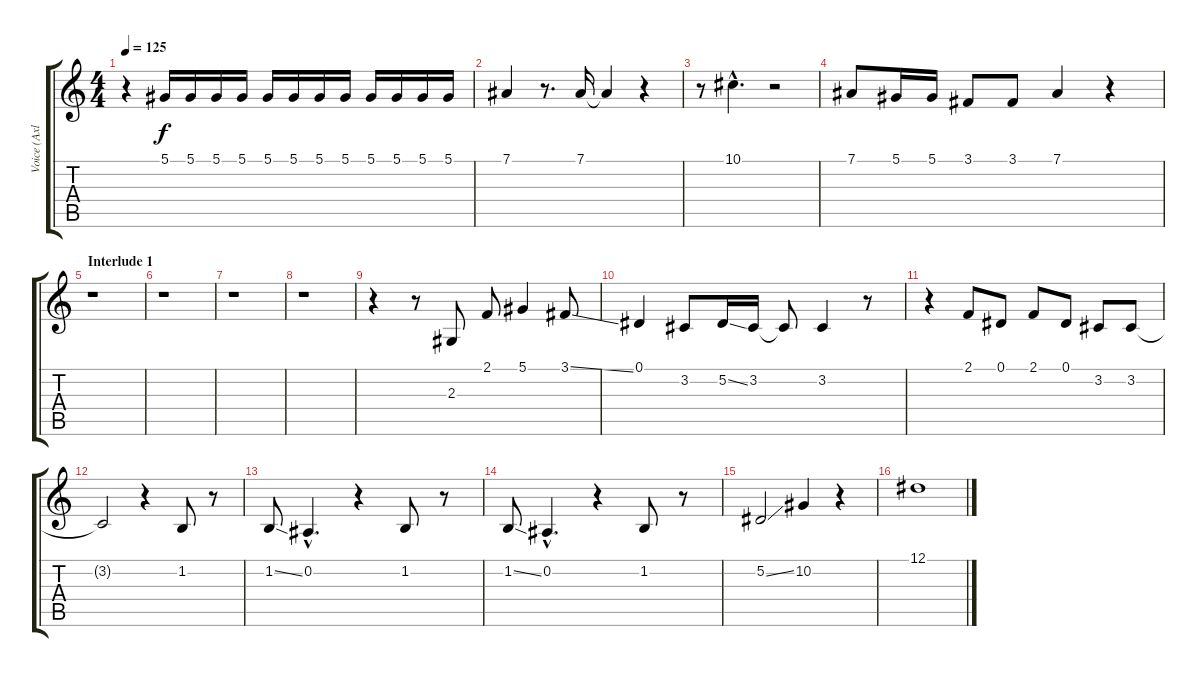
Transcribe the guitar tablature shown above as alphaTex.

\track ("Voice (Axl)" "Voice (Axl") {instrument choiraahs}
\staff {score tabs}
\tuning (Eb4 Bb3 Gb3 Db3 Ab2 Eb2) {hide}
\ts (4 4)
\tempo 125
\clef g2
\ks c
r.4{dy f} 5.1.16 5.1.16 5.1.16 5.1.16 5.1.16 5.1.16 5.1.16 5.1.16 5.1.16 5.1.16 5.1.16 5.1.16 |
7.1.4 r.8{d} 7.1.16 7.1{t}.4 r.4 |
r.8 10.1{hac}.4{d} r.2 |
7.1.8 5.1.16 5.1.16 3.1.8 3.1.8 7.1.4 r.4 |
\section ("" "Interlude 1")
r.1 |
r.1 |
r.1 |
r.1 |
r.4 r.8 2.3.8 2.1.8 5.1.4 3.1{ss}.8 |
0.1.4 3.2.8 5.2{ss}.16 3.2.16 3.2{t}.8 3.2.4 r.8 |
r.4 2.1.8 0.1.8 2.1.8 0.1.8 3.2.8 3.2.8 |
3.2{t}.2 r.4 1.2.8 r.8 |
1.2{ss}.8 0.2{hac}.4{d} r.4 1.2.8 r.8 |
1.2{ss}.8 0.2{hac}.4{d} r.4 1.2.8 r.8 |
5.2{ss}.2 10.2.4 r.4 |
12.1.1
